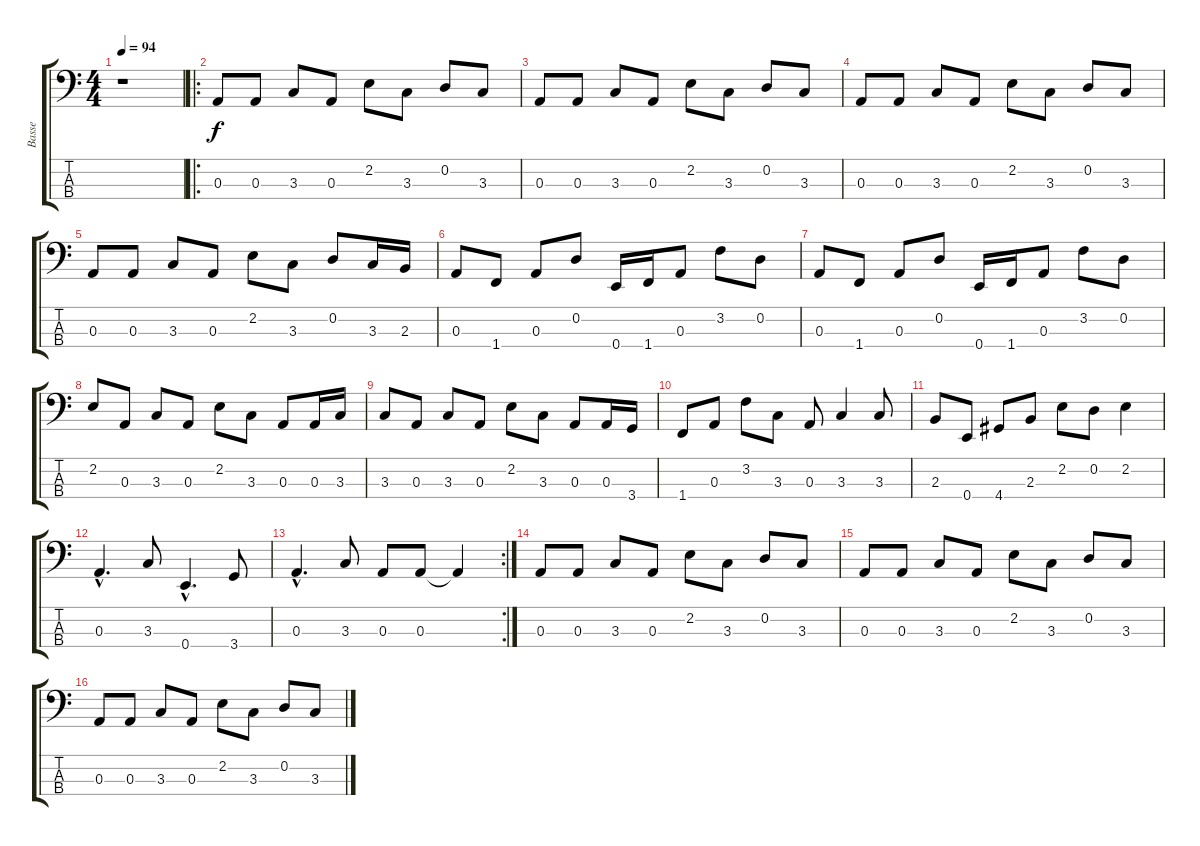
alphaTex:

\track ("Basse" "Basse") {instrument electricbassfinger}
\staff {score tabs}
\tuning (G2 D2 A1 E1) {hide}
\ts (4 4)
\tempo 94
\clef f4
\ks c
r.1{dy f instrument electricbassfinger} |
\ro
0.3.8 0.3.8 3.3.8 0.3.8 2.2.8 3.3.8 0.2.8 3.3.8 |
0.3.8 0.3.8 3.3.8 0.3.8 2.2.8 3.3.8 0.2.8 3.3.8 |
0.3.8 0.3.8 3.3.8 0.3.8 2.2.8 3.3.8 0.2.8 3.3.8 |
0.3.8 0.3.8 3.3.8 0.3.8 2.2.8 3.3.8 0.2.8 3.3.16 2.3.16 |
0.3.8 1.4.8 0.3.8 0.2.8 0.4.16 1.4.16 0.3.8 3.2.8 0.2.8 |
0.3.8 1.4.8 0.3.8 0.2.8 0.4.16 1.4.16 0.3.8 3.2.8 0.2.8 |
2.2.8 0.3.8 3.3.8 0.3.8 2.2.8 3.3.8 0.3.8 0.3.16 3.3.16 |
3.3.8 0.3.8 3.3.8 0.3.8 2.2.8 3.3.8 0.3.8 0.3.16 3.4.16 |
1.4.8 0.3.8 3.2.8 3.3.8 0.3.8 3.3.4 3.3.8 |
2.3.8 0.4.8 4.4.8 2.3.8 2.2.8 0.2.8 2.2.4 |
0.3{hac}.4{d} 3.3.8 0.4{hac}.4{d} 3.4.8 |
\rc 2
0.3{hac}.4{d} 3.3.8 0.3.8 0.3.8 0.3{t}.4 |
0.3.8 0.3.8 3.3.8 0.3.8 2.2.8 3.3.8 0.2.8 3.3.8 |
0.3.8 0.3.8 3.3.8 0.3.8 2.2.8 3.3.8 0.2.8 3.3.8 |
0.3.8 0.3.8 3.3.8 0.3.8 2.2.8 3.3.8 0.2.8 3.3.8
